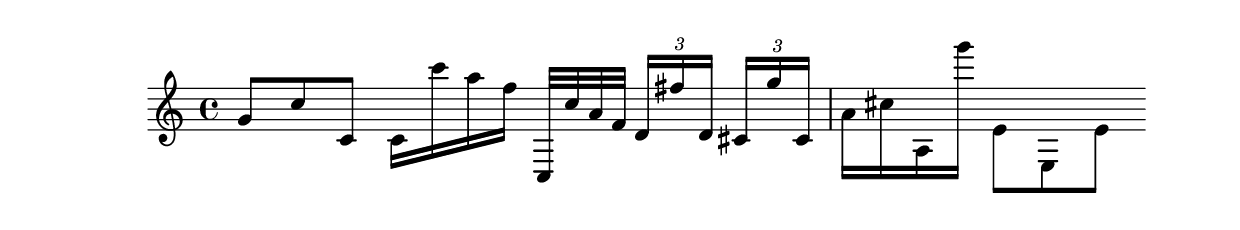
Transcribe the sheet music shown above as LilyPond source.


\version "2.3.16"
\header{
texidoc="
Beams should behave reasonably well, even under extreme circumstances.
Stems may be short, but noteheads should never touch the beam.  Note that
under normal circumstances, these beams would get knees here
@code{Beam.auto-knee-gap} was set to false.
"
}

extreme = \relative c'' {
  \stemBoth
   g8[ c c,]
   c16[ c'' a f]
  \stemUp 
   c,,32[ c'' a f]

  %%%%%%%
  \stemBoth
  \times 2/3{ d16[ fis' d,]} \times 2/3{ cis[ g'' cis,,]}
  a'16 cis a, g''' % Used to give a nice beam directed upwards.
  \stemBoth

  \transpose c c {
	  \stemDown  e'8[ e e']
      }
}

\score {
  {
    % If we want to test extreme beams,
    % we should not have them auto-kneed
    \override Beam  #'auto-knee-gap = ##f
    \extreme


    %% what does this test? --hwn
%{
    \override Beam  #'slope-limit = #1000
    \extreme
    %}
  }
  \paper{
%    raggedright = ##t
    raggedright = ##t
  }
}
